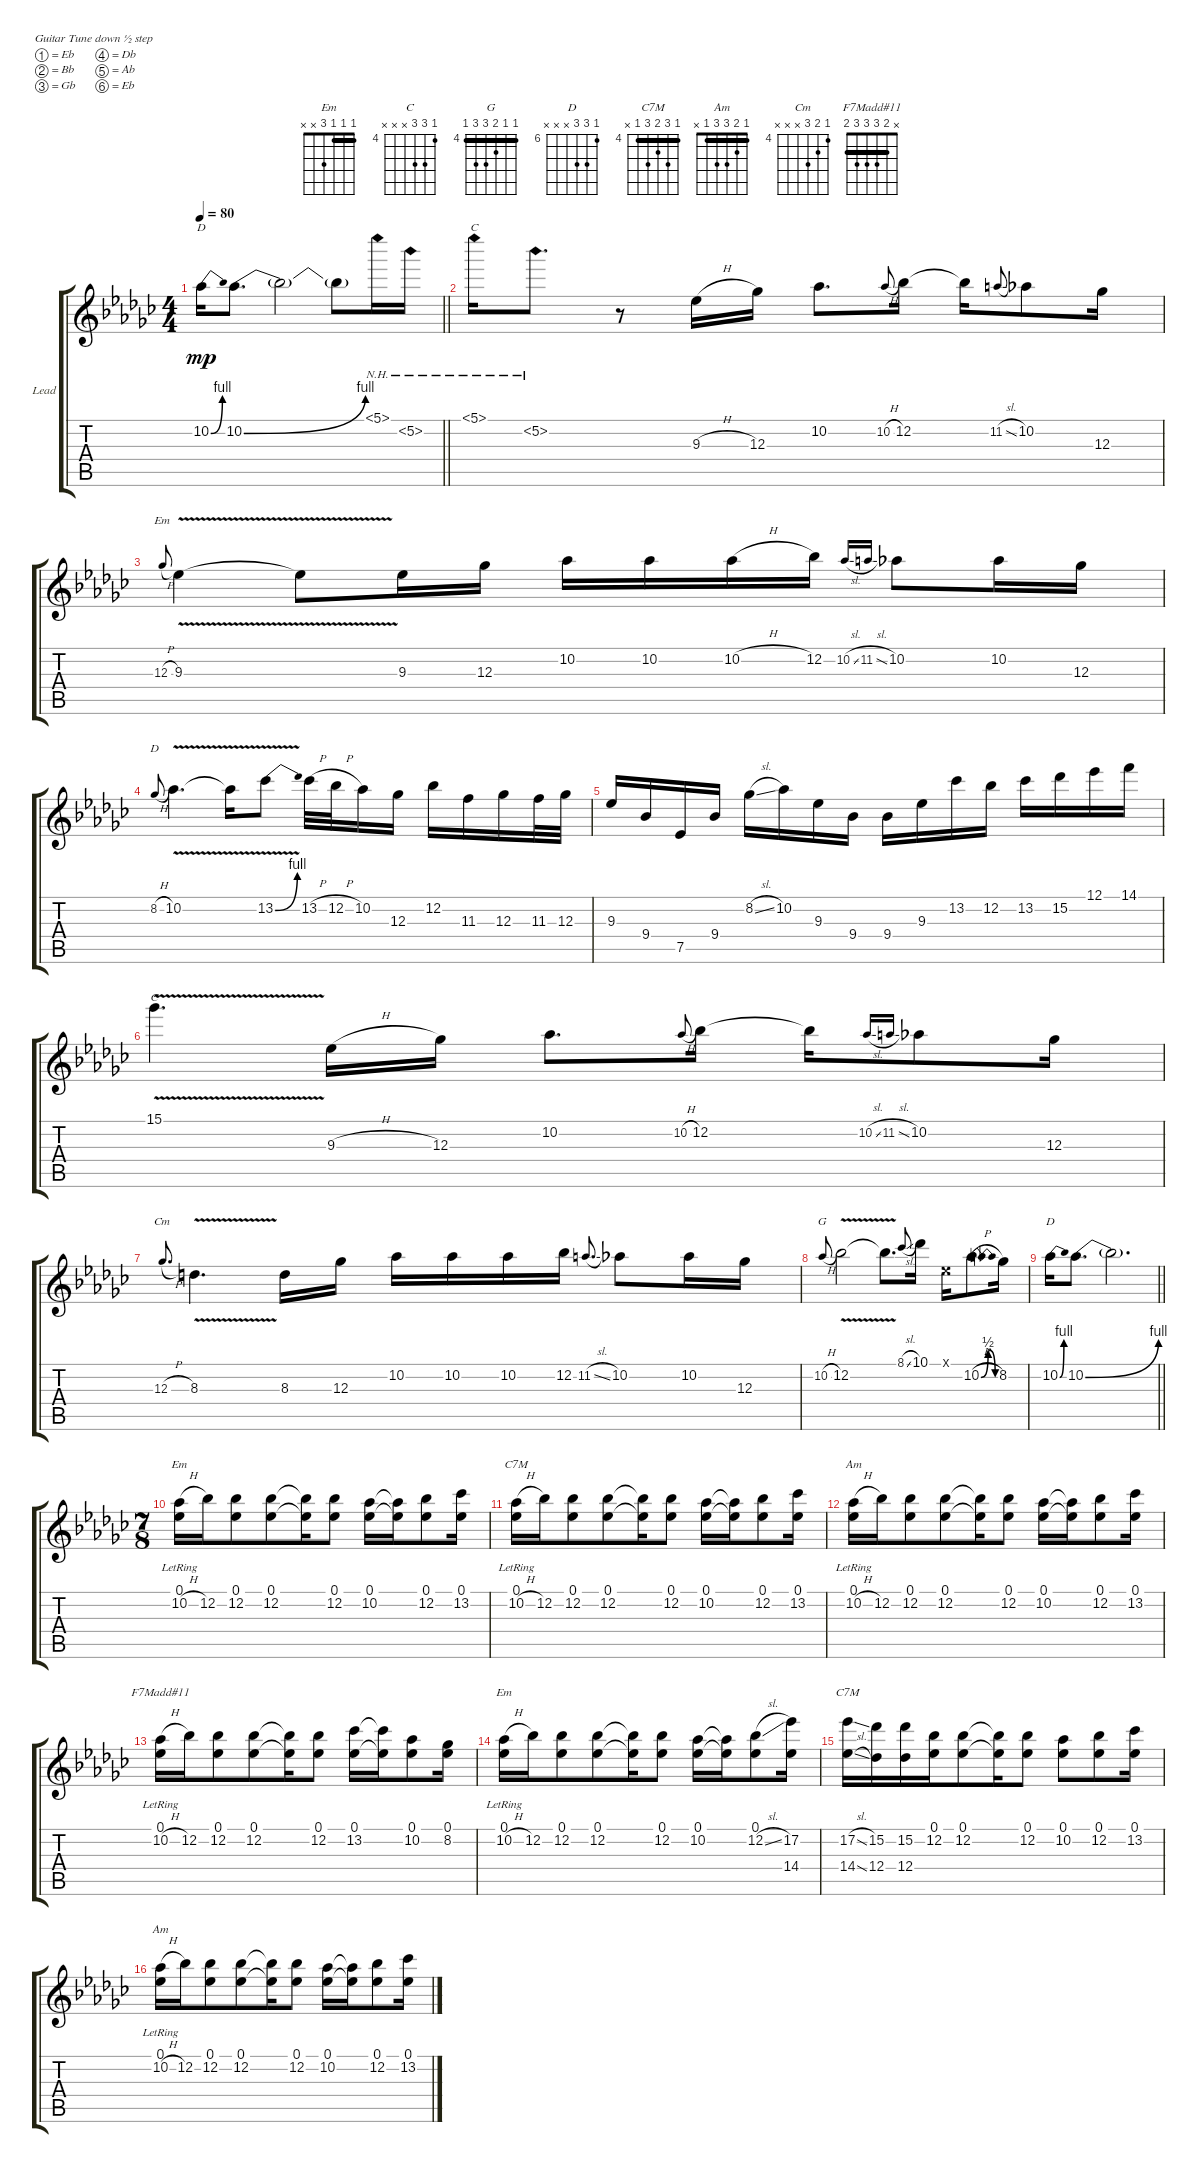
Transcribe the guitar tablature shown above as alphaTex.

\bracketExtendMode groupsimilarinstruments
\firstSystemTrackNameOrientation horizontal
\otherSystemsTrackNameOrientation horizontal
\track ("Lead" "Lead") {instrument overdrivenguitar}
\staff {score tabs}
\tuning (Eb4 Bb3 Gb3 Db3 Ab2 Eb2)
\chord ("Em" 1 1 1 3 x x) {barre (1 1)}
\chord ("C" 4 6 6 x x x) {firstfret 4}
\chord ("G" 4 4 5 6 6 4) {firstfret 4 barre (4 4)}
\chord ("D" 6 8 8 x x x) {firstfret 6}
\chord ("C7M" 4 6 5 6 4 x) {firstfret 4 barre 4}
\chord ("Am" 1 2 3 3 1 x) {barre 1}
\chord ("Cm" 4 5 6 x x x) {firstfret 4}
\chord ("F7Madd#11" x 2 3 3 3 2) {barre 2}
\ts (4 4)
\tempo 80
\clef g2
\scale
0.488543
\barLineRight lightlight
\ks ebminor
10.2{be (bend 0 0 15 4)}.16{ch "D" dy mp} 10.2{be (bend 18.599999999999998 0 59.4 4)}.8{d} 10.2{t}.2 10.2{t}.8 5.1{nh}.16 5.2{nh}.16 |
\scale
0.511573 5.1{nh}.16{ch "C"} 5.2{nh}.8{d} r.8 9.3{h}.16 12.3.16 10.2.8{d} 10.2{h}.8{gr onbeat} 12.2.16 12.2{t}.16 11.2{sl}.8{gr onbeat} 10.2.8 12.3.16 |
\scale
0.481724 12.3{h}.8{ch "Em" gr onbeat} 9.3{v}.4 9.3{v t}.8 9.3.16 12.3.16 10.2.16 10.2.16 10.2{h}.16 12.2.16 10.2{sl}.16{gr onbeat} 11.2{sl}.16{gr onbeat} 10.2.8 10.2.16 12.3.16 |
\scale
0.51826 8.2{h}.8{ch "D" gr onbeat} 10.2{v}.4{d} 10.2{v t}.16 13.2{be (bend 0 0 60 4) v}.8 13.2{h}.32 12.2{h}.32 10.2.16 12.3.16 12.2.16 11.3.16 12.3.16 11.3.32 12.3.32 |
\scale
0.484817 9.3.16 9.4.16 7.5.16 9.4.16 8.2{sl}.16 10.2.16 9.3.16 9.4.16 9.4.16 9.3.16 13.2.16 12.2.16 13.2.16 15.2.16 12.1.16 14.1.16 |
\scale
0.514941 15.1{v}.4{d ch "C"} 9.3{h}.16 12.3.16 10.2.8{d} 10.2{h}.8{gr onbeat} 12.2.16 12.2{t}.16 10.2{sl}.16{gr onbeat} 11.2{sl}.16{gr onbeat} 10.2.8 12.3.16 |
\scale
0.487279 12.3{h}.8{d ch "Cm" gr onbeat} 8.3{v}.4{d} 8.3.16 12.3.16 10.2.16 10.2.16 10.2.16 12.2.16 11.2{sl}.8{d gr onbeat} 10.2.8 10.2.16 12.3.16 |
\scale
0.512677 10.2{h}.8{ch "G" gr onbeat} 12.2{v}.2 12.2{v t}.8{d} 8.1{sl}.8{gr onbeat} 10.1.16 0.1{x}.16 10.2{be (bendrelease 17.4 0 27.599999999999998 2 27.599999999999998 2 40.8 0) h}.8 8.2.16 |
\scale
0.485328
\barLineRight lightlight
10.2{be (bend 0 0 15 4)}.16{ch "D"} 10.2{be (bend 18.599999999999998 0 59.4 4)}.8{d} 10.2{t}.2{d} |
\ts (7 8)
\scale
0.514914 (10.2{h} 0.1{lr}).16{ch "Em"} 12.2.16 (12.2 0.1).8 (12.2 0.1).8 (0.1{t} 12.2{t}).16 (12.2 0.1).8 (10.2 0.1).16 (10.2{t} 0.1{t}).16 (12.2 0.1).8 (13.2 0.1).16 |
\scale
0.500239 (10.2{h} 0.1{lr}).16{ch "C7M"} 12.2.16 (12.2 0.1).8 (12.2 0.1).8 (0.1{t} 12.2{t}).16 (12.2 0.1).8 (10.2 0.1).16 (10.2{t} 0.1{t}).16 (12.2 0.1).8 (13.2 0.1).16 |
\scale
0.499689 (10.2{h} 0.1{lr}).16{ch "Am"} 12.2.16 (12.2 0.1).8 (12.2 0.1).8 (0.1{t} 12.2{t}).16 (12.2 0.1).8 (10.2 0.1).16 (10.2{t} 0.1{t}).16 (12.2 0.1).8 (13.2 0.1).16 |
\scale
0.498818 (10.2{h} 0.1{lr}).16{ch "F7Madd#11"} 12.2.16 (12.2 0.1).8 (12.2 0.1).8 (0.1{t} 12.2{t}).16 (12.2 0.1).8 (13.2 0.1).16 (13.2{t} 0.1{t}).16 (10.2 0.1).8 (8.2 0.1).16 |
\scale
0.501109 (10.2{h} 0.1{lr}).16{ch "Em"} 12.2.16 (12.2 0.1).8 (12.2 0.1).8 (0.1{t} 12.2{t}).16 (12.2 0.1).8 (10.2 0.1).16 (10.2{t} 0.1{t}).16 (12.2{sl} 0.1).8 (17.2 14.4).16 |
\scale
0.500491 (17.2{sl} 14.4{sl}).16{ch "C7M"} (15.2 12.4).16 (15.2 12.4).16 (12.2 0.1).16 (12.2 0.1).8 (12.2{t} 0.1{t}).16 (12.2 0.1).8 (10.2 0.1).8 (12.2 0.1).8 (13.2 0.1).16 |
\scale
0.499291 (10.2{h} 0.1{lr}).16{ch "Am"} 12.2.16 (12.2 0.1).8 (12.2 0.1).8 (0.1{t} 12.2{t}).16 (12.2 0.1).8 (10.2 0.1).16 (10.2{t} 0.1{t}).16 (12.2 0.1).8 (13.2 0.1).16
